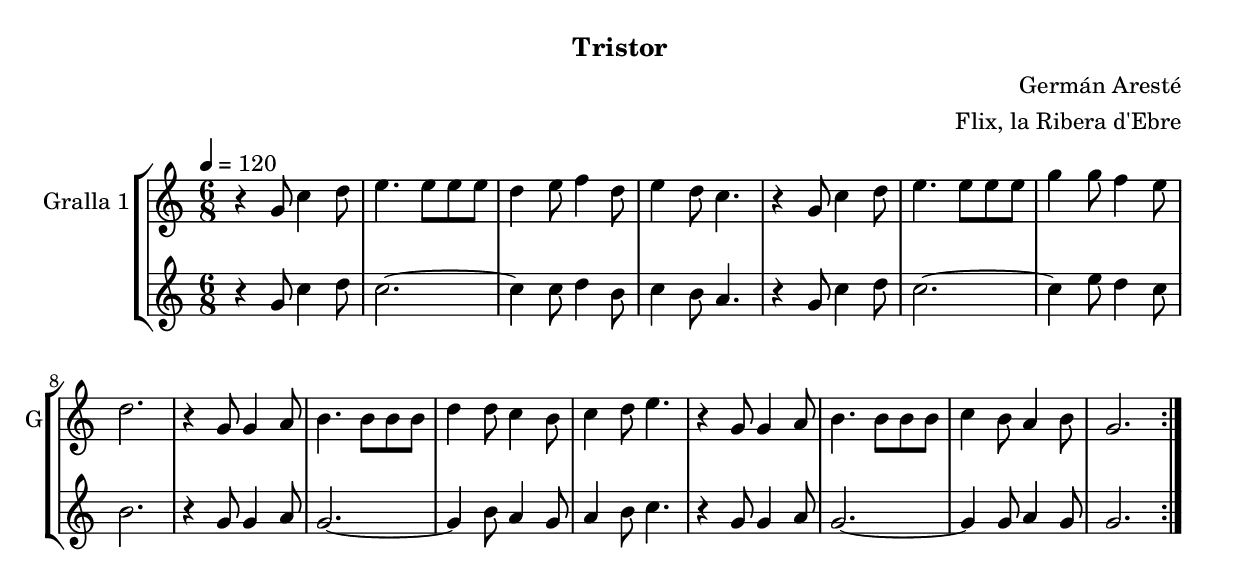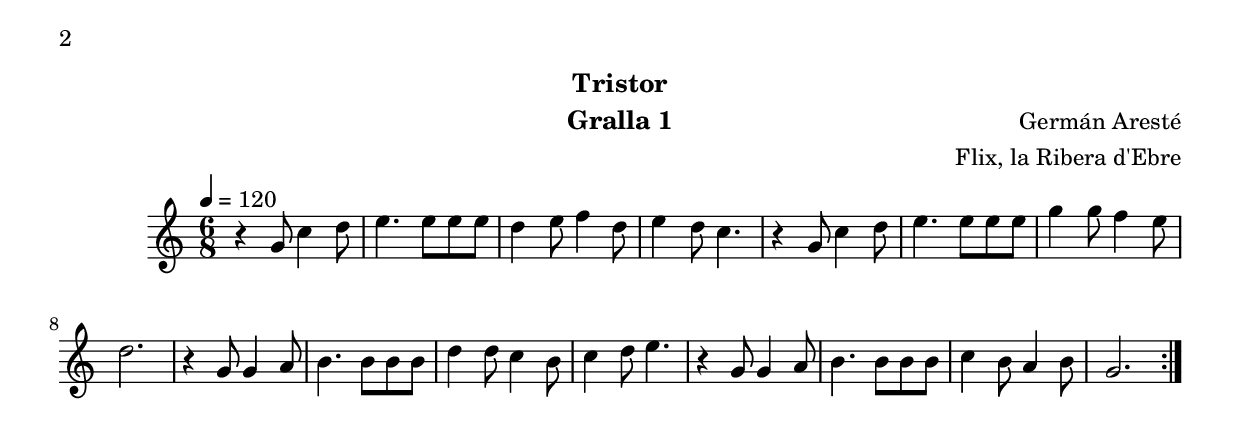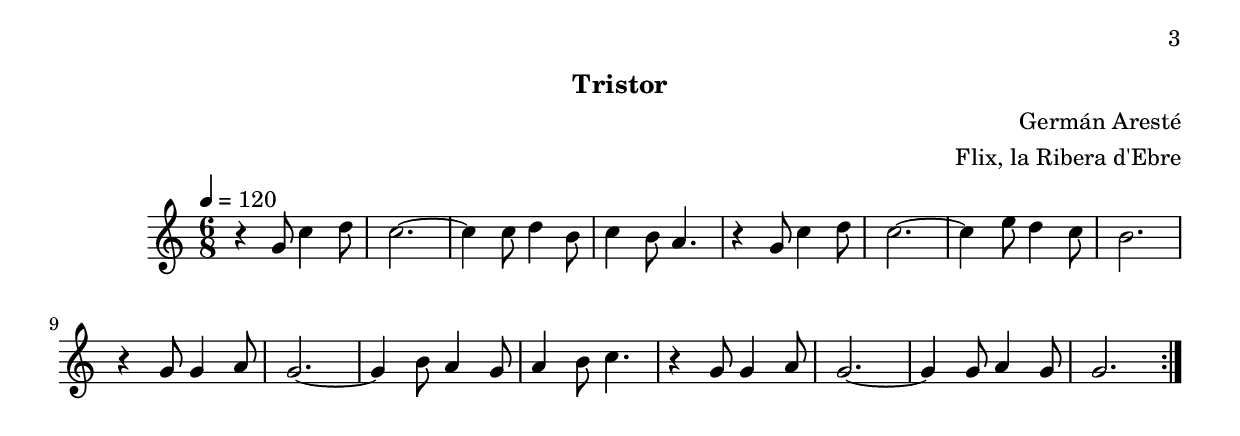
\version "2.22.1"

\header {
  dedication=""
  title="  "
  subtitle="Tristor"
  subsubtitle=""
  poet=""
  meter=""
  piece=""
  composer="Germán Aresté"
  arranger="Flix, la Ribera d'Ebre"
  opus=""
  instrument=""
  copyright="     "
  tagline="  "
}

liniaroAa =
\relative g'
{
  \tempo 4=120
  \clef treble
  \key c \major
  \time 6/8
  \repeat volta 2 { r4 g8 c4 d8  |
  e4. e8 e e  |
  d4 e8 f4 d8  |
  e4 d8 c4.  |
  %05
  r4 g8 c4 d8  |
  e4. e8 e e  |
  g4 g8 f4 e8  |
  d2.  |
  r4 g,8 g4 a8  |
  %10
  b4. b8 b b  |
  d4 d8 c4 b8  |
  c4 d8 e4.  |
  r4 g,8 g4 a8  |
  b4. b8 b b  |
  %15
  c4 b8 a4 b8  |
  g2.  | }
}

liniaroAb =
\relative g'
{
  \tempo 4=120
  \clef treble
  \key c \major
  \time 6/8
  \repeat volta 2 { r4 g8 c4 d8  |
  c2. ~  |
  c4 c8 d4 b8  |
  c4 b8 a4.  |
  %05
  r4 g8 c4 d8  |
  c2. ~  |
  c4 e8 d4 c8  |
  b2.  |
  r4 g8 g4 a8  |
  %10
  g2. ~  |
  g4 b8 a4 g8  |
  a4 b8 c4.  |
  r4 g8 g4 a8  |
  g2. ~  |
  %15
  g4 g8 a4 g8  |
  g2.  | }
}

\bookpart {
  \score {
    \new StaffGroup {
      \override Score.RehearsalMark #'self-alignment-X = #LEFT
      <<
        \new Staff \with {instrumentName = #"Gralla 1" shortInstrumentName = #"G"} \liniaroAa
        \new Staff \with {instrumentName = #"" shortInstrumentName = #" "} \liniaroAb
      >>
    }
    \layout {}
  }
  \score { \unfoldRepeats
    \new StaffGroup {
      \override Score.RehearsalMark #'self-alignment-X = #LEFT
      <<
        \new Staff \with {instrumentName = #"Gralla 1" shortInstrumentName = #"G"} \liniaroAa
        \new Staff \with {instrumentName = #"" shortInstrumentName = #" "} \liniaroAb
      >>
    }
    \midi {}
  }
}

\bookpart {
  \header {instrument="Gralla 1"}
  \score {
    \new StaffGroup {
      \override Score.RehearsalMark #'self-alignment-X = #LEFT
      <<
        \new Staff \liniaroAa
      >>
    }
    \layout {}
  }
  \score { \unfoldRepeats
    \new StaffGroup {
      \override Score.RehearsalMark #'self-alignment-X = #LEFT
      <<
        \new Staff \liniaroAa
      >>
    }
    \midi {}
  }
}

\bookpart {
  \header {instrument=""}
  \score {
    \new StaffGroup {
      \override Score.RehearsalMark #'self-alignment-X = #LEFT
      <<
        \new Staff \liniaroAb
      >>
    }
    \layout {}
  }
  \score { \unfoldRepeats
    \new StaffGroup {
      \override Score.RehearsalMark #'self-alignment-X = #LEFT
      <<
        \new Staff \liniaroAb
      >>
    }
    \midi {}
  }
}

